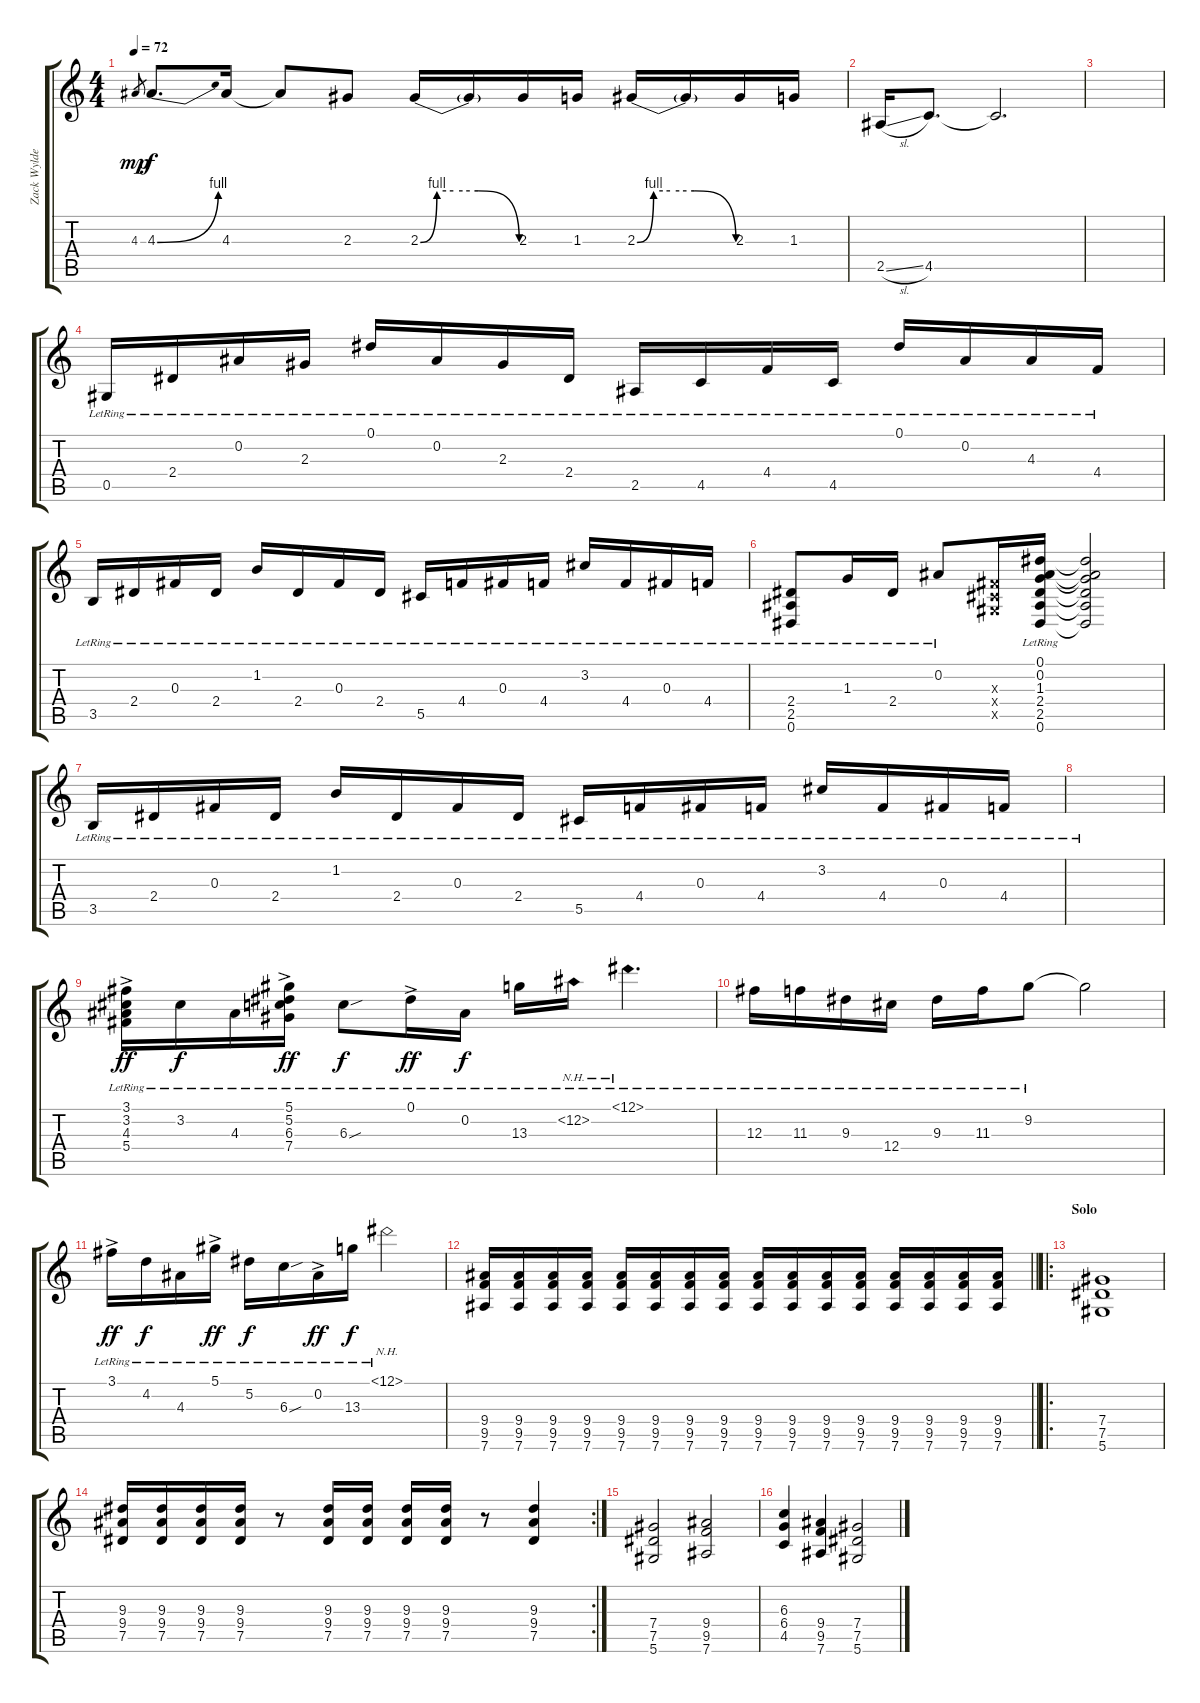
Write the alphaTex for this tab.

\track ("Zack Wylde" "Zack Wylde") {instrument acousticguitarsteel}
\staff {score tabs}
\tuning (Eb4 Bb3 Gb3 Db3 Ab2 Eb2) {hide}
\ts (4 4)
\tempo 72
\clef g2
\ks c
4.3.8{gr dy mp} 4.3{be (bend 0 0 60 4)}.8{d dy f} 4.3.16 4.3{t}.8 2.3.8 2.3{be (custom 0 0 10 4 20 4 30 4 35 4 60 0)}.16 2.3{t}.16 2.3.16 1.3.16 2.3{be (custom 0 0 10 4 20 4 30 4 35 4 60 0)}.16 2.3{t}.16 2.3.16 1.3.16 |
2.5{sl}.16 4.5.8{d} 4.5{t}.2{d} |
|
0.5{lr}.16{volume 12 instrument acousticguitarsteel} 2.4{lr}.16 0.2{lr}.16 2.3{lr}.16 0.1{lr}.16 0.2{lr}.16 2.3{lr}.16 2.4{lr}.16 2.5{lr}.16 4.5{lr}.16 4.4{lr}.16 4.5{lr}.16 0.1{lr}.16 0.2{lr}.16 4.3{lr}.16 4.4{lr}.16 |
3.5{lr}.16 2.4{lr}.16 0.3{lr}.16 2.4{lr}.16 1.2{lr}.16 2.4{lr}.16 0.3{lr}.16 2.4{lr}.16 5.5{lr}.16 4.4{lr}.16 0.3{lr}.16 4.4{lr}.16 3.2{lr}.16 4.4{lr}.16 0.3{lr}.16 4.4{lr}.16 |
(2.4{lr} 2.5{lr} 0.6{lr}).8 1.3{lr}.16 2.4{lr}.16 0.2{lr}.8 (0.3{x} 0.4{x} 0.5{x}).16 (0.1{lr} 0.2{lr} 1.3{lr} 2.4{lr} 2.5{lr} 0.6{lr}).16 (0.1{t} 0.2{t} 1.3{t} 2.4{t} 2.5{t} 0.6{t}).2 |
3.5{lr}.16 2.4{lr}.16 0.3{lr}.16 2.4{lr}.16 1.2{lr}.16 2.4{lr}.16 0.3{lr}.16 2.4{lr}.16 5.5{lr}.16 4.4{lr}.16 0.3{lr}.16 4.4{lr}.16 3.2{lr}.16 4.4{lr}.16 0.3{lr}.16 4.4{lr}.16 |
|
(3.1{ac lr} 3.2{ac lr} 4.3{ac lr} 5.4{ac lr}).16{dy ff} 3.2{lr}.16{dy f} 4.3{lr}.16 (5.1{ac lr} 5.2{ac lr} 6.3{ac lr} 7.4{ac lr}).16{dy ff} 6.3{sou lr}.8{dy f} 0.1{ac lr}.16{dy ff} 0.2{lr}.16{dy f} 13.3{lr}.16 12.2{nh lr}.16 12.1{nh lr}.4{d} |
12.3{lr}.16 11.3{lr}.16 9.3{lr}.16 12.4{lr}.16 9.3{lr}.16 11.3{lr}.16 9.2{lr}.8 9.2{t}.2 |
3.1{ac lr}.16{dy ff} 4.2{lr}.16{dy f} 4.3{lr}.16 5.1{ac lr}.16{dy ff} 5.2{lr}.16{dy f} 6.3{sou lr}.16 0.2{ac lr}.16{dy ff} 13.3{lr}.16{dy f} 12.1{nh lr}.2 |
\barLineRight lightlight
(9.4 9.5 7.6).16{instrument overdrivenguitar} (9.4 9.5 7.6).16 (9.4 9.5 7.6).16 (9.4 9.5 7.6).16 (9.4 9.5 7.6).16 (9.4 9.5 7.6).16 (9.4 9.5 7.6).16 (9.4 9.5 7.6).16 (9.4 9.5 7.6).16 (9.4 9.5 7.6).16 (9.4 9.5 7.6).16 (9.4 9.5 7.6).16 (9.4 9.5 7.6).16 (9.4 9.5 7.6).16 (9.4 9.5 7.6).16 (9.4 9.5 7.6).16 |
\ro
\section ("" "Solo")
(7.4 7.5 5.6).1 |
\rc 2
(9.3 9.4 7.5).16 (9.3 9.4 7.5).16 (9.3 9.4 7.5).16 (9.3 9.4 7.5).16 r.8 (9.3 9.4 7.5).16 (9.3 9.4 7.5).16 (9.3 9.4 7.5).16 (9.3 9.4 7.5).16 r.8 (9.3 9.4 7.5).4 |
(7.4 7.5 5.6).2 (9.4 9.5 7.6).2 |
(6.3 6.4 4.5).4 (9.4 9.5 7.6).4 (7.4 7.5 5.6).2
